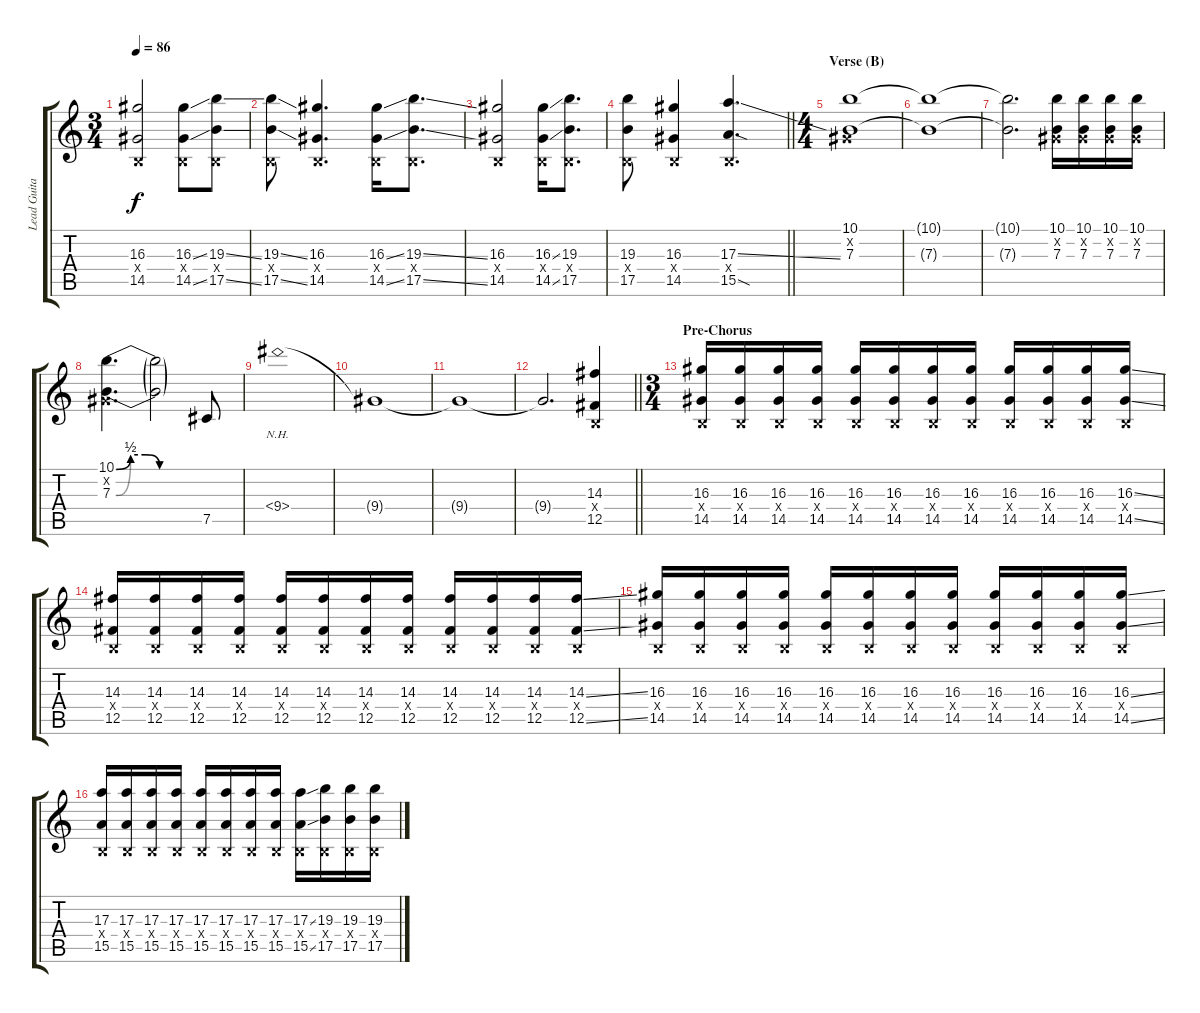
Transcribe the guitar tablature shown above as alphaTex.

\track ("Lead Guitar (R)" "Lead Guita") {instrument distortionguitar}
\staff {score tabs}
\tuning (Db4 Ab3 E3 B2 Gb2 Db2) {hide}
\ts (3 4)
\tempo 86
\clef g2
\ks c
(16.3 0.4{x} 14.5).2{dy f} (16.3{ss} 0.4{x} 14.5{ss}).8 (19.3{ss} 0.4{x} 17.5{ss}).8 |
(19.3{ss} 0.4{x} 17.5{ss}).8 (16.3 0.4{x} 14.5).4{d} (16.3{ss} 0.4{x} 14.5{ss}).16 (19.3{ss} 0.4{x} 17.5{ss}).8{d} |
(16.3 0.4{x} 14.5).2 (16.3{ss} 0.4{x} 14.5{ss}).16 (19.3 0.4{x} 17.5).8{d} |
\barLineRight lightlight
(19.3 0.4{x} 17.5).8 (16.3 0.4{x} 14.5).4 (17.3{ss} 0.4{x} 15.5{sod}).4{d} |
\ts (4 4)
\section ("" "Verse (B)")
(10.1 0.2{x} 7.3).1 |
(10.1{t} 7.3{t}).1 |
(10.1{t} 7.3{t}).2{d} (10.1 0.2{x} 7.3).16 (10.1 0.2{x} 7.3).16 (10.1 0.2{x} 7.3).16 (10.1 0.2{x} 7.3).16 |
(10.1{be (custom 0 0 10 2 20 2 30 0 60 0)} 0.2{x} 7.3{be (custom 0 0 10 2 20 2 30 0 60 0)}).4{d} (10.1{t} 7.3{t}).2 7.5.8 |
9.4{nh}.1 |
9.4{t}.1 |
9.4{t}.1 |
\barLineRight lightlight
9.4{t}.2{d} (14.3 0.4{x} 12.5).4 |
\ts (3 4)
\section ("" "Pre-Chorus")
(16.3 0.4{x} 14.5).16 (16.3 0.4{x} 14.5).16 (16.3 0.4{x} 14.5).16 (16.3 0.4{x} 14.5).16 (16.3 0.4{x} 14.5).16 (16.3 0.4{x} 14.5).16 (16.3 0.4{x} 14.5).16 (16.3 0.4{x} 14.5).16 (16.3 0.4{x} 14.5).16 (16.3 0.4{x} 14.5).16 (16.3 0.4{x} 14.5).16 (16.3{ss} 0.4{x} 14.5{ss}).16 |
(14.3 0.4{x} 12.5).16 (14.3 0.4{x} 12.5).16 (14.3 0.4{x} 12.5).16 (14.3 0.4{x} 12.5).16 (14.3 0.4{x} 12.5).16 (14.3 0.4{x} 12.5).16 (14.3 0.4{x} 12.5).16 (14.3 0.4{x} 12.5).16 (14.3 0.4{x} 12.5).16 (14.3 0.4{x} 12.5).16 (14.3 0.4{x} 12.5).16 (14.3{ss} 0.4{x} 12.5{ss}).16 |
(16.3 0.4{x} 14.5).16 (16.3 0.4{x} 14.5).16 (16.3 0.4{x} 14.5).16 (16.3 0.4{x} 14.5).16 (16.3 0.4{x} 14.5).16 (16.3 0.4{x} 14.5).16 (16.3 0.4{x} 14.5).16 (16.3 0.4{x} 14.5).16 (16.3 0.4{x} 14.5).16 (16.3 0.4{x} 14.5).16 (16.3 0.4{x} 14.5).16 (16.3{ss} 0.4{x} 14.5{ss}).16 |
(17.3 0.4{x} 15.5).16 (17.3 0.4{x} 15.5).16 (17.3 0.4{x} 15.5).16 (17.3 0.4{x} 15.5).16 (17.3 0.4{x} 15.5).16 (17.3 0.4{x} 15.5).16 (17.3 0.4{x} 15.5).16 (17.3 0.4{x} 15.5).16 (17.3{ss} 0.4{x} 15.5{ss}).16 (19.3 0.4{x} 17.5).16 (19.3 0.4{x} 17.5).16 (19.3{ss} 0.4{x} 17.5{ss}).16
